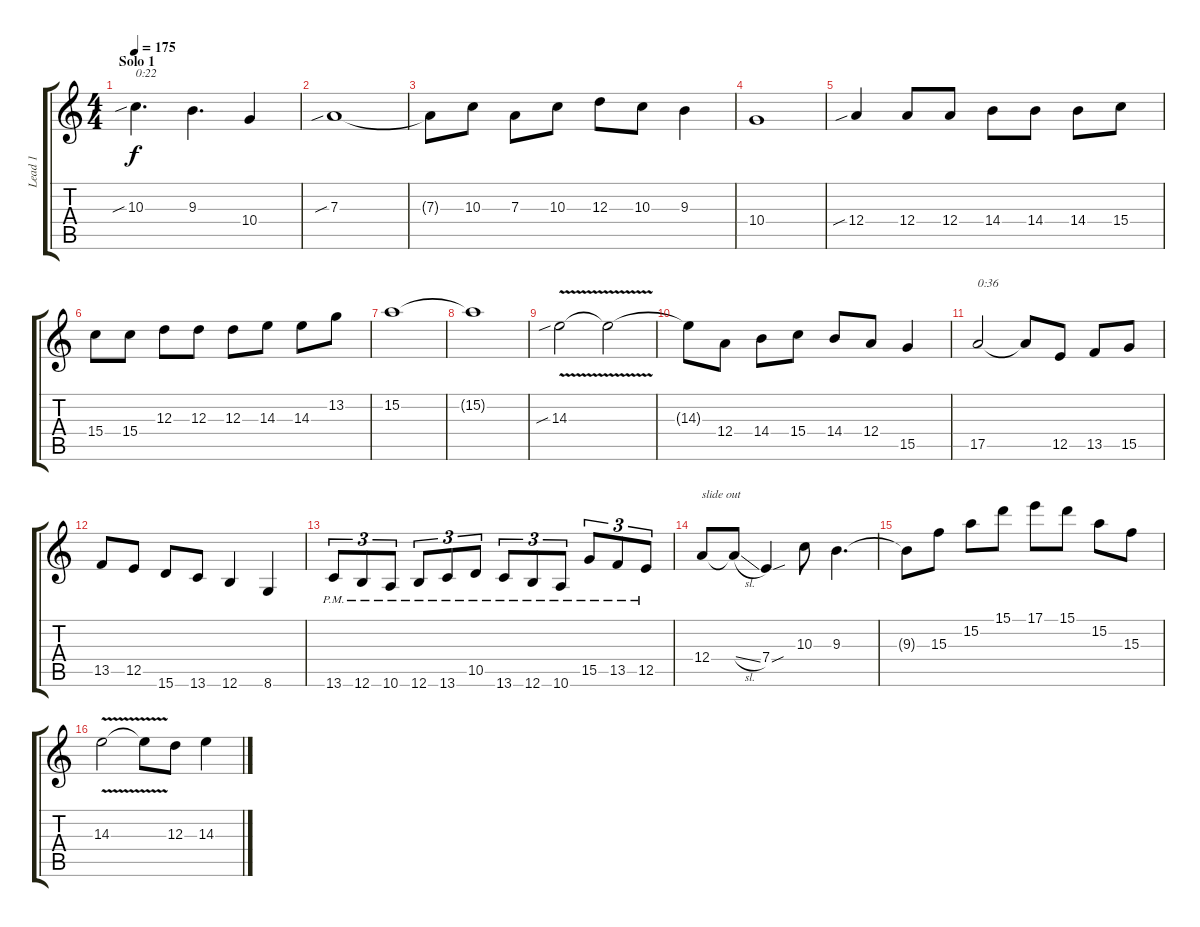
\track ("Lead 1" "Lead 1") {instrument overdrivenguitar}
\staff {score tabs}
\tuning (B3 Gb3 D3 A2 E2 B1) {hide}
\ts (4 4)
\section ("" "Solo 1")
\tempo 175
\clef g2
\ks c
10.3{sib}.4{d txt "0:22" dy f} 9.3.4{d} 10.4.4 |
7.3{sib}.1 |
7.3{t}.8 10.3.8 7.3.8 10.3.8 12.3.8 10.3.8 9.3.4 |
10.4.1 |
12.4{sib}.4 12.4.8 12.4.8 14.4.8 14.4.8 14.4.8 15.4.8 |
15.4.8 15.4.8 12.3.8 12.3.8 12.3.8 14.3.8 14.3.8 13.2.8 |
15.2.1 |
15.2{t}.1 |
14.3{v sib}.2 14.3{t}.2 |
14.3{t}.8 12.4.8 14.4.8 15.4.8 14.4.8 12.4.8 15.5.4 |
17.5.2{txt "0:36"} 17.5{t}.8 12.5.8 13.5.8 15.5.8 |
13.5.8 12.5.8 15.6.8 13.6.8 12.6.4 8.6.4 |
13.6{pm}.8{tu (3 2)} 12.6{pm}.8{tu (3 2)} 10.6{pm}.8{tu (3 2)} 12.6{pm}.8{tu (3 2)} 13.6{pm}.8{tu (3 2)} 10.5{pm}.8{tu (3 2)} 13.6{pm}.8{tu (3 2)} 12.6{pm}.8{tu (3 2)} 10.6{pm}.8{tu (3 2)} 15.5{pm}.8{tu (3 2)} 13.5{pm}.8{tu (3 2)} 12.5{pm}.8{tu (3 2)} |
12.4.8{txt "slide out"} 12.4{sl t}.8 7.4{sou}.4 10.3.8 9.3.4{d} |
9.3{t}.8 15.3.8 15.2.8 15.1.8 17.1.8 15.1.8 15.2.8 15.3.8 |
14.3{v}.2 14.3{t}.8 12.3.8 14.3.4
